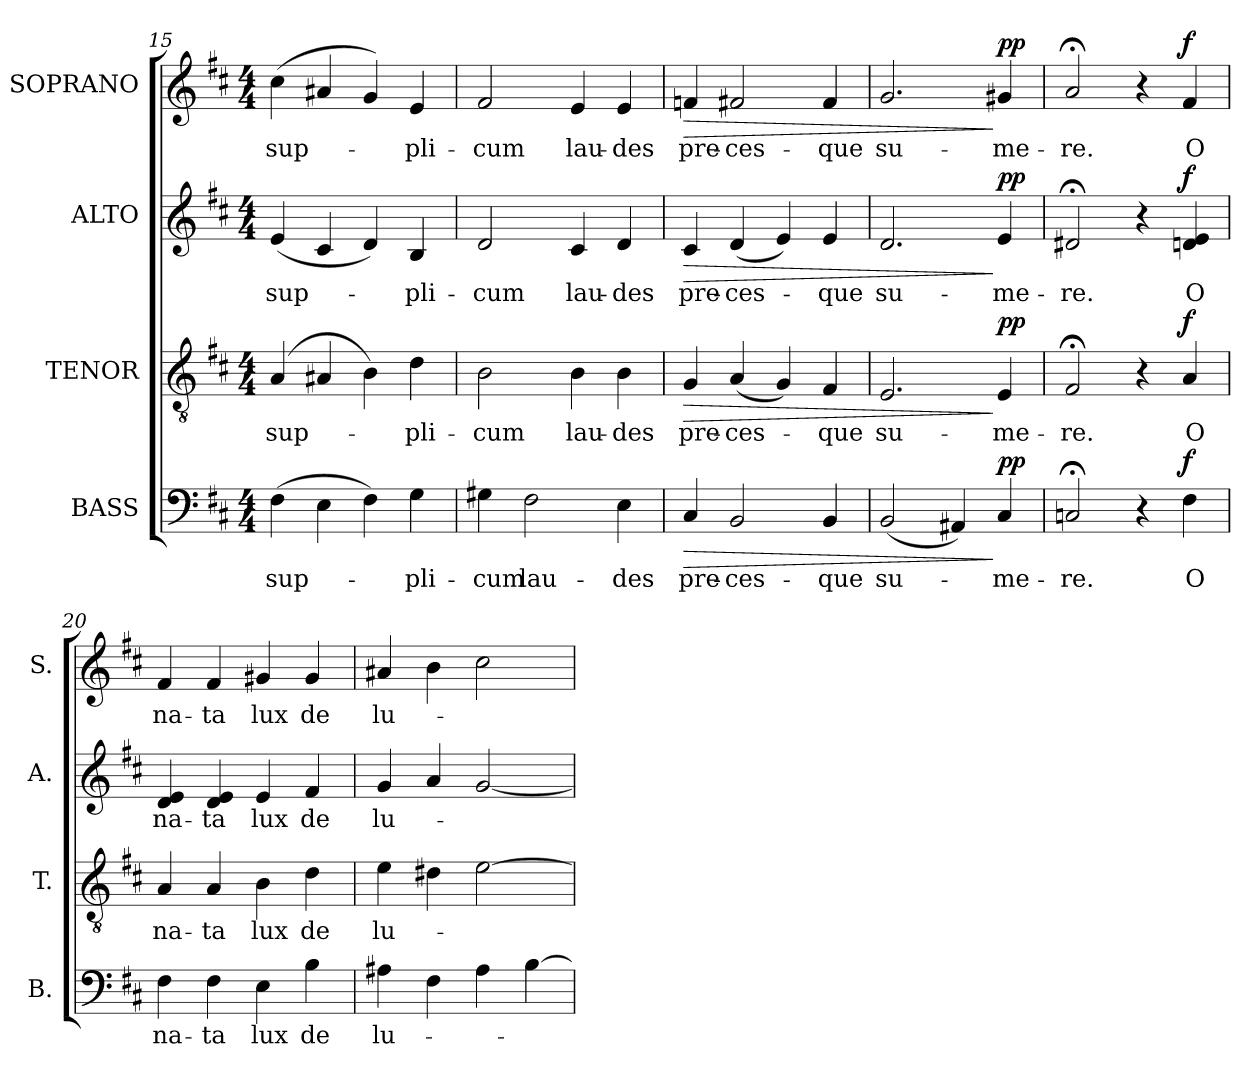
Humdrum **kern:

**kern	**text	**dynam	**kern	**text	**dynam	**kern	**text	**dynam	**kern	**text	**dynam
*part4	*part4	*part4	*part3	*part3	*part3	*part2	*part2	*part2	*part1	*part1	*part1
*staff4	*staff4	*staff4	*staff3	*staff3	*staff3	*staff2	*staff2	*staff2	*staff1	*staff1	*staff1
*I"BASS	*	*	*I"TENOR	*	*	*I"ALTO	*	*	*I"SOPRANO	*	*
*I'B.	*	*	*I'T.	*	*	*I'A.	*	*	*I'S.	*	*
*clefF4	*	*	*clefGv2	*	*	*clefG2	*	*	*clefG2	*	*
*	*	*	*ITrd7c12	*	*	*	*	*	*	*	*
*k[f#c#]	*	*	*k[f#c#]	*	*	*k[f#c#]	*	*	*k[f#c#]	*	*
*D:	*	*	*D:	*	*	*D:	*	*	*D:	*	*
*M4/4	*	*	*M4/4	*	*	*M4/4	*	*	*M4/4	*	*
=15	=15	=15	=15	=15	=15	=15	=15	=15	=15	=15	=15
!	!LO:LY:b:color=#000000	!	!	!	!	!	!	!	!	!	!
!	!	!	!	!LO:LY:b:color=#000000	!	!	!	!	!	!	!
!	!	!	!	!	!	!	!LO:LY:b:color=#000000	!	!	!	!
!	!	!	!	!	!	!	!	!	!	!LO:LY:b:color=#000000	!
(4F#i\	sup-	.	(4AAi/	sup-	.	(4ei/	sup-	.	(4cc#i\	sup-	.
4Ei\	.	.	4AA#Xi/	.	.	4c#i/	.	.	4a#Xi/	.	.
4F#i\)	.	.	4BBi\)	.	.	4di/)	.	.	4gi/)	.	.
!	!LO:LY:b:color=#000000	!	!	!	!	!	!	!	!	!	!
!	!	!	!	!LO:LY:b:color=#000000	!	!	!	!	!	!	!
!	!	!	!	!	!	!	!LO:LY:b:color=#000000	!	!	!	!
!	!	!	!	!	!	!	!	!	!	!LO:LY:b:color=#000000	!
4Gi\	-pli-	.	4Di\	-pli-	.	4Bi/	-pli-	.	4ei/	-pli-	.
=16	=16	=16	=16	=16	=16	=16	=16	=16	=16	=16	=16
!	!LO:LY:b:color=#000000	!	!	!	!	!	!	!	!	!	!
!	!	!	!	!LO:LY:b:color=#000000	!	!	!	!	!	!	!
!	!	!	!	!	!	!	!LO:LY:b:color=#000000	!	!	!	!
!	!	!	!	!	!	!	!	!	!	!LO:LY:b:color=#000000	!
4G#Xi\	-cum	.	2BBi\	-cum	.	2di/	-cum	.	2f#i/	-cum	.
!	!LO:LY:b:color=#000000	!	!	!	!	!	!	!	!	!	!
2F#i\	lau-	.	.	.	.	.	.	.	.	.	.
!	!	!	!	!LO:LY:b:color=#000000	!	!	!	!	!	!	!
!	!	!	!	!	!	!	!LO:LY:b:color=#000000	!	!	!	!
!	!	!	!	!	!	!	!	!	!	!LO:LY:b:color=#000000	!
.	.	.	4BBi\	lau-	.	4c#i/	lau-	.	4ei/	lau-	.
!	!LO:LY:b:color=#000000	!	!	!	!	!	!	!	!	!	!
!	!	!	!	!LO:LY:b:color=#000000	!	!	!	!	!	!	!
!	!	!	!	!	!	!	!LO:LY:b:color=#000000	!	!	!	!
!	!	!	!	!	!	!	!	!	!	!LO:LY:b:color=#000000	!
4Ei\	-des	.	4BBi\	-des	.	4di/	-des	.	4ei/	-des	.
=17	=17	=17	=17	=17	=17	=17	=17	=17	=17	=17	=17
!	!LO:LY:b:color=#000000	!LO:HP:b	!	!	!	!	!	!	!	!	!
!	!	!	!	!LO:LY:b:color=#000000	!LO:HP:b	!	!	!	!	!	!
!	!	!	!	!	!	!	!LO:LY:b:color=#000000	!LO:HP:b	!	!	!
!	!	!	!	!	!	!	!	!	!	!LO:LY:b:color=#000000	!LO:HP:b
4C#i/	pre-	>	4GGi/	pre-	>	4c#i/	pre-	>	4fni/	pre-	>
!	!LO:LY:b:color=#000000	!	!	!	!	!	!	!	!	!	!
!	!	!	!	!LO:LY:b:color=#000000	!	!	!	!	!	!	!
!	!	!	!	!	!	!	!LO:LY:b:color=#000000	!	!	!	!
!	!	!	!	!	!	!	!	!	!	!LO:LY:b:color=#000000	!
2BBi/	-ces-	.	(4AAi/	-ces-	.	(4di/	-ces-	.	2f#Xi/	-ces-	.
.	.	.	4GGi/)	.	.	4ei/)	.	.	.	.	.
!	!LO:LY:b:color=#000000	!	!	!	!	!	!	!	!	!	!
!	!	!	!	!LO:LY:b:color=#000000	!	!	!	!	!	!	!
!	!	!	!	!	!	!	!LO:LY:b:color=#000000	!	!	!	!
!	!	!	!	!	!	!	!	!	!	!LO:LY:b:color=#000000	!
4BBi/	-que	.	4FF#i/	-que	.	4ei/	-que	.	4f#i/	-que	.
=18	=18	=18	=18	=18	=18	=18	=18	=18	=18	=18	=18
!	!LO:LY:b:color=#000000	!	!	!	!	!	!	!	!	!	!
!	!	!	!	!LO:LY:b:color=#000000	!	!	!	!	!	!	!
!	!	!	!	!	!	!	!LO:LY:b:color=#000000	!	!	!	!
!	!	!	!	!	!	!	!	!	!	!LO:LY:b:color=#000000	!
(2BBi/	su-	.	2.EEi/	su-	.	2.di/	su-	.	2.gi/	su-	.
4AA#Xi/)	.	.	.	.	.	.	.	.	.	.	.
!	!LO:LY:b:color=#000000	!	!	!	!	!	!	!	!	!	!
!	!	!	!	!LO:LY:b:color=#000000	!	!	!	!	!	!	!
!	!	!	!	!	!	!	!LO:LY:b:color=#000000	!	!	!	!
!	!	!	!	!	!	!	!	!	!	!LO:LY:b:color=#000000	!
4C#i/	-me-	] pp	4EEi/	-me-	] pp	4ei/	-me-	] pp	4g#Xi/	-me-	] pp
=19	=19	=19	=19	=19	=19	=19	=19	=19	=19	=19	=19
!	!LO:LY:b:color=#000000	!	!	!	!	!	!	!	!	!	!
!	!	!	!	!LO:LY:b:color=#000000	!	!	!	!	!	!	!
!	!	!	!	!	!	!	!LO:LY:b:color=#000000	!	!	!	!
!	!	!	!	!	!	!	!	!	!	!LO:LY:b:color=#000000	!
2Cn;i/	-re.	.	2FF#;i/	-re.	.	2d#X;i/	-re.	.	2a;i/	-re.	.
4r	.	.	4r	.	.	4r	.	.	4r	.	.
!	!LO:LY:b:color=#000000	!	!	!	!	!	!	!	!	!	!
!	!	!	!	!LO:LY:b:color=#000000	!	!	!	!	!	!	!
!	!	!	!	!	!	!	!LO:LY:b:color=#000000	!	!	!	!
!	!	!	!	!	!	!	!	!	!	!LO:LY:b:color=#000000	!
4F#i\	O	f	4AAi/	O	f	4dni/ 4ei	O	f	4f#i/	O	f
=20	=20	=20	=20	=20	=20	=20	=20	=20	=20	=20	=20
!	!LO:LY:b:color=#000000	!	!	!	!	!	!	!	!	!	!
!	!	!	!	!LO:LY:b:color=#000000	!	!	!	!	!	!	!
!	!	!	!	!	!	!	!LO:LY:b:color=#000000	!	!	!	!
!	!	!	!	!	!	!	!	!	!	!LO:LY:b:color=#000000	!
4F#i\	na-	.	4AAi/	na-	.	4di/ 4ei	na-	.	4f#i/	na-	.
!	!LO:LY:b:color=#000000	!	!	!	!	!	!	!	!	!	!
!	!	!	!	!LO:LY:b:color=#000000	!	!	!	!	!	!	!
!	!	!	!	!	!	!	!LO:LY:b:color=#000000	!	!	!	!
!	!	!	!	!	!	!	!	!	!	!LO:LY:b:color=#000000	!
4F#i\	-ta	.	4AAi/	-ta	.	4di/ 4ei	-ta	.	4f#i/	-ta	.
!	!LO:LY:b:color=#000000	!	!	!	!	!	!	!	!	!	!
!	!	!	!	!LO:LY:b:color=#000000	!	!	!	!	!	!	!
!	!	!	!	!	!	!	!LO:LY:b:color=#000000	!	!	!	!
!	!	!	!	!	!	!	!	!	!	!LO:LY:b:color=#000000	!
4Ei\	lux	.	4BBi\	lux	.	4ei/	lux	.	4g#Xi/	lux	.
!	!LO:LY:b:color=#000000	!	!	!	!	!	!	!	!	!	!
!	!	!	!	!LO:LY:b:color=#000000	!	!	!	!	!	!	!
!	!	!	!	!	!	!	!LO:LY:b:color=#000000	!	!	!	!
!	!	!	!	!	!	!	!	!	!	!LO:LY:b:color=#000000	!
4Bi\	de	.	4Di\	de	.	4f#i/	de	.	4g#i/	de	.
!!LO:PB:g=z
=21	=21	=21	=21	=21	=21	=21	=21	=21	=21	=21	=21
!	!LO:LY:b:color=#000000	!	!	!	!	!	!	!	!	!	!
!	!	!	!	!LO:LY:b:color=#000000	!	!	!	!	!	!	!
!	!	!	!	!	!	!	!LO:LY:b:color=#000000	!	!	!	!
!	!	!	!	!	!	!	!	!	!	!LO:LY:b:color=#000000	!
4A#Xi\	lu-	.	4Ei\	lu-	.	4gi/	lu-	.	4a#Xi/	lu-	.
4F#i\	.	.	4D#Xi\	.	.	4ai/	.	.	4bi\	.	.
4A#i\	.	.	[>2Ei\	.	.	[<2gi/	.	.	2cc#i\	.	.
[>4Bi\	.	.	.	.	.	.	.	.	.	.	.
=	=	=	=	=	=	=	=	=	=	=	=
*-	*-	*-	*-	*-	*-	*-	*-	*-	*-	*-	*-
